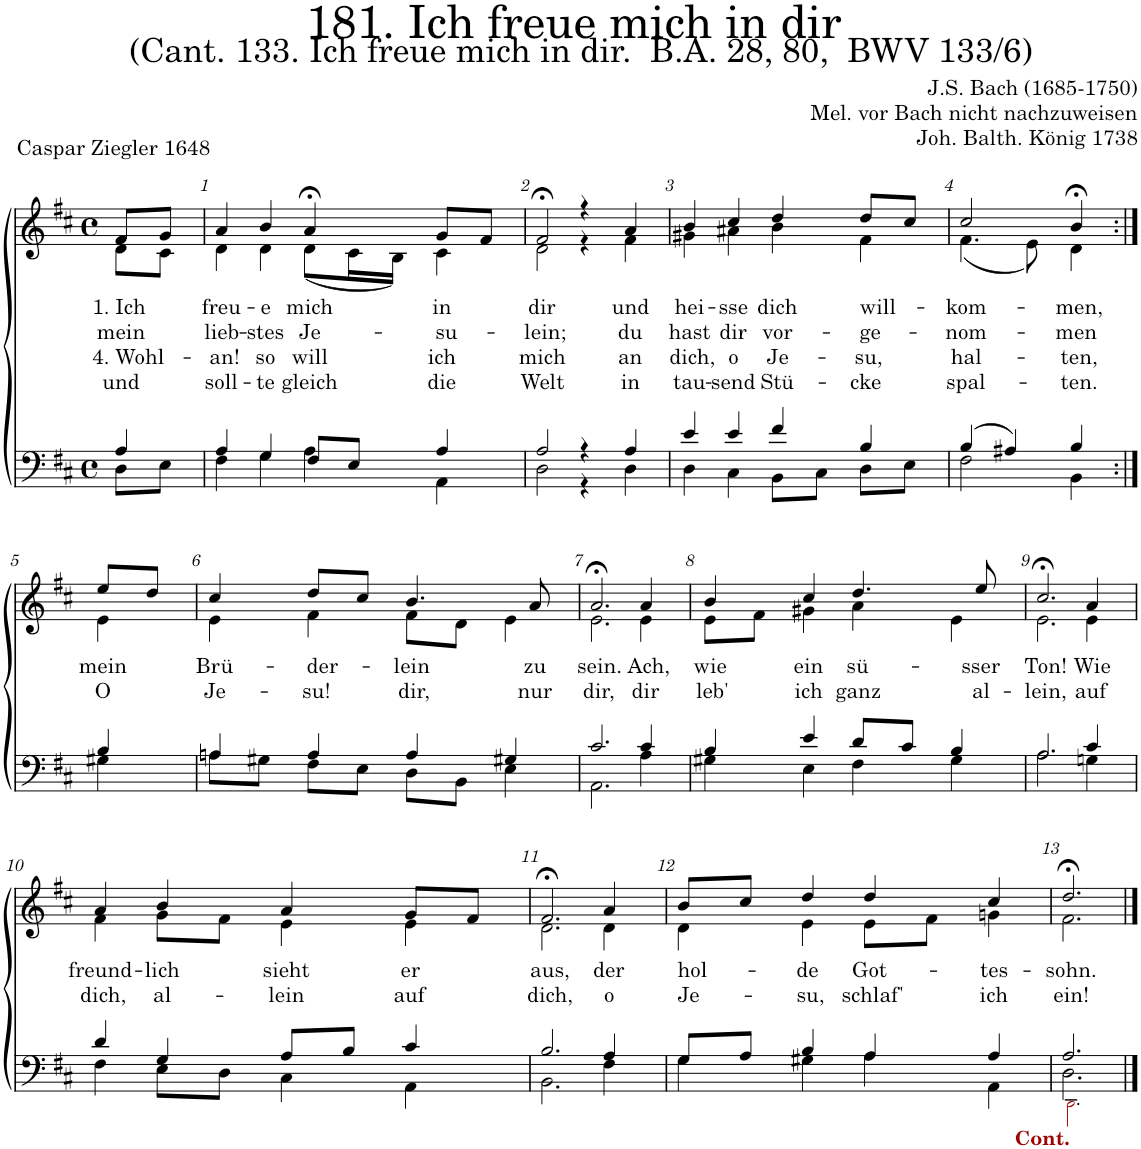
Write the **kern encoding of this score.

**kern	**kern	**text	**text	**text	**text
*part2	*part1	*part1	*part1	*part1	*part1
*staff2	*staff1	*staff1	*staff1	*staff1	*staff1
*I"Tenor/Bass	*I"Soprano/Alto	*	*	*	*
*clefF4	*clefG2	*	*	*	*
*k[f#c#]	*k[f#c#]	*	*	*	*
*M4/4	*M4/4	*	*	*	*
*met(c)	*met(c)	*	*	*	*
=	=	=	=	=	=
*^	*	*	*	*	*
!	!	!	!LO:LY:b	!LO:LY:b	!LO:LY:b	!LO:LY:b
*	*	*^	*	*	*	*
4A/	8D\L	8f#/L	8d\L	1. Ich	mein	4. Wohl-	und
.	8E\J	8g/J	8c#\J	.	.	.	.
=1	=1	=1	=1	=1	=1	=1	=1
!	!	!	!	!LO:LY:b	!LO:LY:b	!LO:LY:b	!LO:LY:b
4A/	4F#\	4a;</	4d\	freu-	lieb-	-an!	soll-
!	!	!	!	!LO:LY:b	!LO:LY:b	!LO:LY:b	!LO:LY:b
4G/	4G\	4b/	4d\	-e	-stes	so	-te
!	!	!	!	!LO:LY:b	!LO:LY:b	!LO:LY:b	!LO:LY:b
8F#/L	4A\	4a;</	(8d\L	mich	Je-	will	gleich
8E/J	.	.	16c#;\L	.	.	.	.
.	.	.	16B\JJ)	.	.	.	.
!	!	!	!	!LO:LY:b	!LO:LY:b	!LO:LY:b	!LO:LY:b
4A/	4AA\	8g/L	4c#\	in	-su-	ich	die
.	.	8f#/J	.	.	.	.	.
=2	=2	=2	=2	=2	=2	=2	=2
!	!	!	!	!LO:LY:b	!LO:LY:b	!LO:LY:b	!LO:LY:b
2A/	2D\	2f#;</	2d\	dir	-lein;	mich	Welt
4r	4r	4r	4r	.	.	.	.
!	!	!	!	!LO:LY:b	!LO:LY:b	!LO:LY:b	!LO:LY:b
4A/	4D\	4a/	4f#\	und	du	an	in
=3	=3	=3	=3	=3	=3	=3	=3
!	!	!	!	!LO:LY:b	!LO:LY:b	!LO:LY:b	!LO:LY:b
4e/	4D\	4b;</	4g#X\	hei-	hast	dich,	tau-
!	!	!	!	!LO:LY:b	!LO:LY:b	!LO:LY:b	!LO:LY:b
4e/	4C#\	4cc#/	4a#X\	sse	dir	o	-send
!	!	!	!	!LO:LY:b	!LO:LY:b	!LO:LY:b	!LO:LY:b
4f#/	8BB\L	4dd/	4b\	dich	vor-	Je-	Stü-
.	8C#\J	.	.	.	.	.	.
!	!	!	!	!LO:LY:b	!LO:LY:b	!LO:LY:b	!LO:LY:b
4B/	8D\L	8dd/L	4f#\	will-	-ge-	-su,	-cke
.	8E\J	8cc#/J	.	.	.	.	.
=4	=4	=4	=4	=4	=4	=4	=4
!	!	!	!	!LO:LY:b	!LO:LY:b	!LO:LY:b	!LO:LY:b
(4B/	2F#\	2cc#/	(4.f#\	-kom-	-nom-	hal-	spal-
4A#X/)	.	.	.	.	.	.	.
.	.	.	8e\)	.	.	.	.
!	!	!	!	!LO:LY:b	!LO:LY:b	!LO:LY:b	!LO:LY:b
4B/	4BB\	4b;<,/	4d\	-men,	-men	-ten,	-ten.
!!LO:LB:g=z	!!
=5:|!	=5:|!	=5:|!	=5:|!	=5:|!	=5:|!	=5:|!	=5:|!
!	!	!	!	!LO:LY:b	!LO:LY:b	!	!
4B/	4G#X\	8ee/L	4e\	mein	O	.	.
.	.	8dd/J	.	.	.	.	.
=6	=6	=6	=6	=6	=6	=6	=6
!	!	!	!	!LO:LY:b	!LO:LY:b	!	!
4An/	8A\L	4cc#/	4e\	Brü-	Je-	.	.
.	8G#X\J	.	.	.	.	.	.
!	!	!	!	!LO:LY:b	!LO:LY:b	!	!
4A/	8F#\L	8dd/L	4f#\	-der-	-su!	.	.
.	8E\J	8cc#/J	.	.	.	.	.
!	!	!	!	!LO:LY:b	!LO:LY:b	!	!
4A/	8D\L	4.b/	8f#\L	-lein	dir,	.	.
.	8BB\J	.	8d\J	.	.	.	.
4G#X/	4E\	.	4e\	.	.	.	.
!	!	!	!	!LO:LY:b	!LO:LY:b	!	!
.	.	8a/	.	zu	nur	.	.
=7	=7	=7	=7	=7	=7	=7	=7
!	!	!	!	!LO:LY:b	!LO:LY:b	!	!
2.c#/	2.AA\	2.a;<,/	2.e\	sein.	dir,	.	.
!	!	!	!	!LO:LY:b	!LO:LY:b	!	!
4c#/	4A\	4a/	4e\	Ach,	dir	.	.
=8	=8	=8	=8	=8	=8	=8	=8
!	!	!	!	!LO:LY:b	!LO:LY:b	!	!
4B/	4G#X\	4b/	8e\L	wie	leb'	.	.
.	.	.	8f#;\J	.	.	.	.
!	!	!	!	!LO:LY:b	!LO:LY:b	!	!
4e/	4E\	4cc#/	4g#X\	ein	ich	.	.
!	!	!	!	!LO:LY:b	!LO:LY:b	!	!
8d/L	4F#\	4.dd/	4a\	sü-	ganz	.	.
8c#/J	.	.	.	.	.	.	.
4B/	4G#\	.	4e\	.	.	.	.
!	!	!	!	!LO:LY:b	!LO:LY:b	!	!
.	.	8ee/	.	-sser	al-	.	.
=9	=9	=9	=9	=9	=9	=9	=9
!	!	!	!	!LO:LY:b	!LO:LY:b	!	!
2.A/	2.A\	2.cc#;<,/	2.e\	Ton!	-lein,	.	.
!	!	!	!	!LO:LY:b	!LO:LY:b	!	!
4c#/	4Gn\	4a/	4e\	Wie	auf	.	.
!!LO:LB:g=z	!!
=10	=10	=10	=10	=10	=10	=10	=10
!	!	!	!	!LO:LY:b	!LO:LY:b	!	!
4d/	4F#\	4a/	4f#\	freund-	dich,	.	.
!	!	!	!	!LO:LY:b	!LO:LY:b	!	!
4G/	8E\L	4b/	8g\L	-lich	al-	.	.
.	8D\J	.	8f#\J	.	.	.	.
!	!	!	!	!LO:LY:b	!LO:LY:b	!	!
8A/L	4C#\	4a/	4e\	sieht	-lein	.	.
8B/J	.	.	.	.	.	.	.
!	!	!	!	!LO:LY:b	!LO:LY:b	!	!
4c#/	4AA\	8g/L	4e\	er	auf	.	.
.	.	8f#/J	.	.	.	.	.
=11	=11	=11	=11	=11	=11	=11	=11
!	!	!	!	!LO:LY:b	!LO:LY:b	!	!
2.B/	2.BB\	2.f#;<,/	2.d\	aus,	dich,	.	.
!	!	!	!	!LO:LY:b	!LO:LY:b	!	!
4A/	4F#\	4a/	4d\	der	o	.	.
=12	=12	=12	=12	=12	=12	=12	=12
!	!	!	!	!LO:LY:b	!LO:LY:b	!	!
8G/L	4G\	8b/L	4d\	hol-	Je-	.	.
8A/J	.	8cc#;</J	.	.	.	.	.
!	!	!	!	!LO:LY:b	!LO:LY:b	!	!
4B/	4G#X\	4dd/	4e\	-de	-su,	.	.
!	!	!	!	!LO:LY:b	!LO:LY:b	!	!
4A/	4A\	4dd/	8e\L	Got-	schlaf'	.	.
.	.	.	8f#\J	.	.	.	.
!	!	!	!	!LO:LY:b	!LO:LY:b	!	!
4A/	4AA\	4cc#/	4gn\	-tes-	ich	.	.
=13	=13	=13	=13	=13	=13	=13	=13
*	*^	*	*	*	*	*	*
!LO:TX:b:B:color=#A40000:t=Cont.	!	!	!	!	!	!	!	!
!	!	!	!	!	!LO:LY:b	!LO:LY:b	!	!
2.A/	2.D\	2.DDi\	2.dd;</	2.f#\	-sohn.	ein!	.	.
*v	*v	*v	*	*	*	*	*	*
*	*v	*v	*	*	*	*
==	==	==	==	==	==
*-	*-	*-	*-	*-	*-
